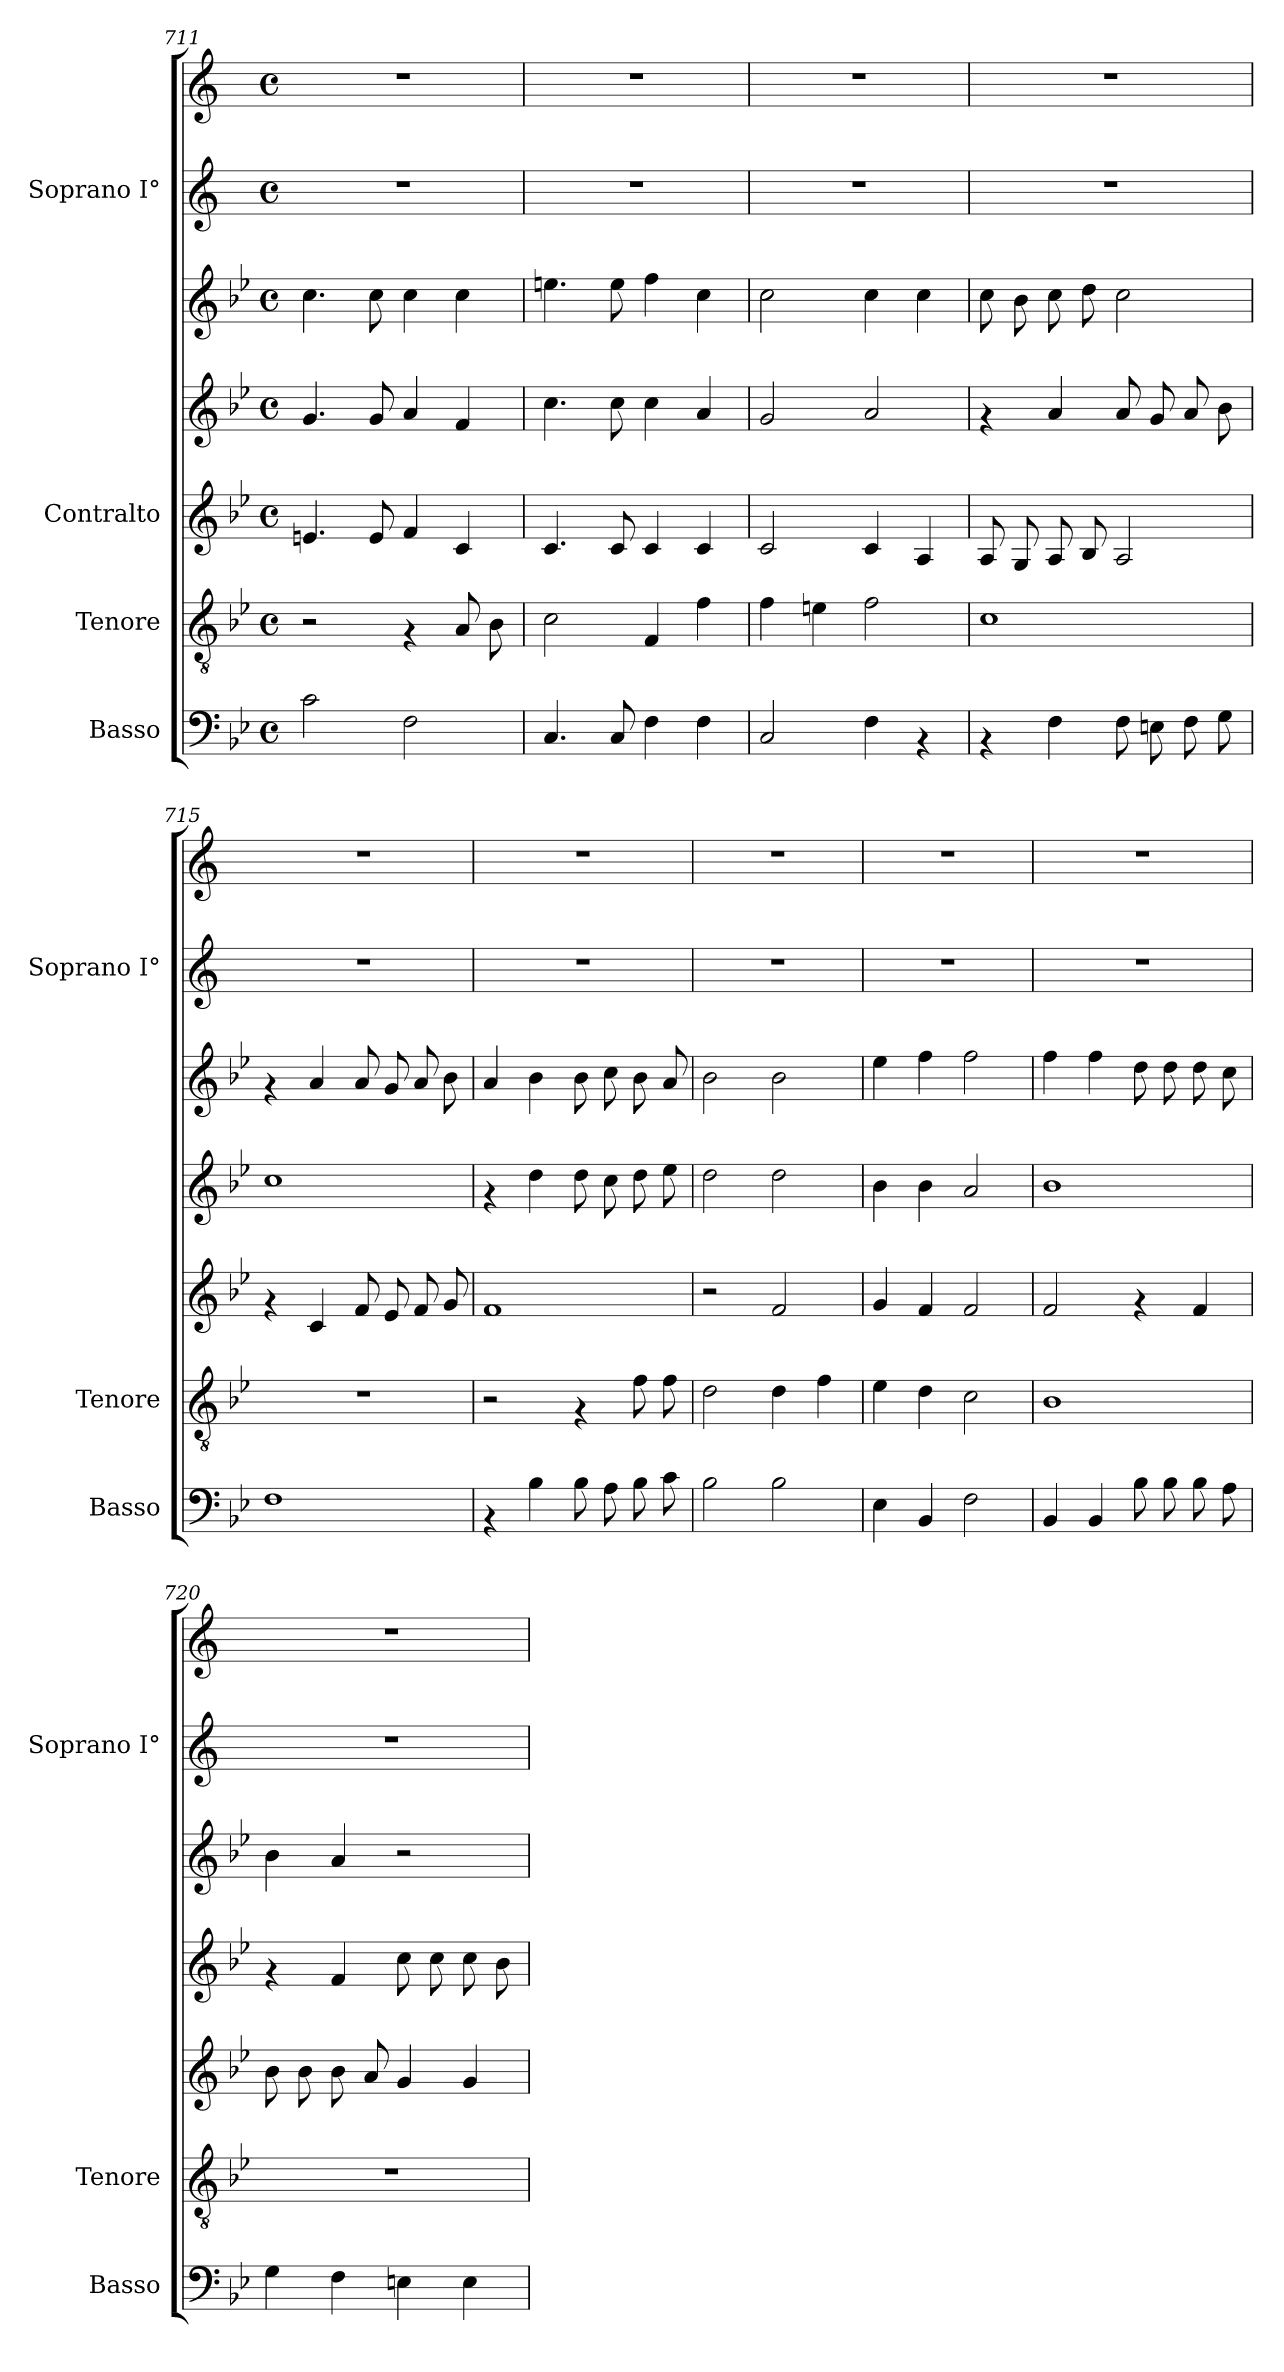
**kern	**kern	**kern	**kern	**kern	**kern	**kern
*part6	*part5	*part4	*part3	*part2	*part1	*part1
*staff7	*staff6	*staff5	*staff4	*staff3	*staff2	*staff1
*I"Basso	*I"Tenore	*I"Contralto	*	*	*I"Soprano I°	*
*I'Basso	*I'Tenore	*	*	*	*I'Soprano I°	*
!!LO:PB:g=z
*clefF4	*clefGv2	*clefG2	*clefG2	*clefG2	*clefG2	*clefG2
*k[b-e-]	*k[b-e-]	*k[b-e-]	*k[b-e-]	*k[b-e-]	*k[]	*k[]
*B-:	*B-:	*B-:	*B-:	*B-:	*C:	*C:
*M4/4	*M4/4	*M4/4	*M4/4	*M4/4	*M4/4	*M4/4
*met(c)	*met(c)	*met(c)	*met(c)	*met(c)	*met(c)	*met(c)
=711	=711	=711	=711	=711	=711	=711
2c\	2r	4.en/	4.g/	4.cc\	1r	1r
.	.	8e/	8g/	8cc\	.	.
2F\	4rF	4f/	4a/	4cc\	.	.
.	8A/	4c/	4f/	4cc\	.	.
.	8B-\	.	.	.	.	.
=712	=712	=712	=712	=712	=712	=712
4.C/	2c\	4.c/	4.cc\	4.een\	1r	1r
8C/	.	8c/	8cc\	8ee\	.	.
4F\	4F/	4c/	4cc\	4ff\	.	.
4F\	4f\	4c/	4a/	4cc\	.	.
=713	=713	=713	=713	=713	=713	=713
2C/	4f\	2c/	2g/	2cc\	1r	1r
.	4en\	.	.	.	.	.
4F\	2f\	4c/	2a/	4cc\	.	.
4rAA	.	4A/	.	4cc\	.	.
=714	=714	=714	=714	=714	=714	=714
4rAA	1c	8A/	4rf	8cc\	1r	1r
.	.	8G/	.	8b-\	.	.
4F\	.	8A/	4a/	8cc\	.	.
.	.	8B-/	.	8dd\	.	.
8F\	.	2A/	8a/	2cc\	.	.
8En\	.	.	8g/	.	.	.
8F\	.	.	8a/	.	.	.
8G\	.	.	8b-\	.	.	.
!!LO:LB:g=z
=715	=715	=715	=715	=715	=715	=715
1F	1r	4rf	1cc	4rf	1r	1r
.	.	4c/	.	4a/	.	.
.	.	8f/	.	8a/	.	.
.	.	8e-/	.	8g/	.	.
.	.	8f/	.	8a/	.	.
.	.	8g/	.	8b-\	.	.
=716	=716	=716	=716	=716	=716	=716
4rAA	2r	1f	4rf	4a/	1r	1r
4B-\	.	.	4dd\	4b-\	.	.
8B-\	4rF	.	8dd\	8b-\	.	.
8A\	.	.	8cc\	8cc\	.	.
8B-\	8f\	.	8dd\	8b-\	.	.
8c\	8f\	.	8ee-\	8a/	.	.
=717	=717	=717	=717	=717	=717	=717
2B-\	2d\	2r	2dd\	2b-\	1r	1r
2B-\	4d\	2f/	2dd\	2b-\	.	.
.	4f\	.	.	.	.	.
=718	=718	=718	=718	=718	=718	=718
4E-\	4e-\	4g/	4b-\	4ee-\	1r	1r
4BB-/	4d\	4f/	4b-\	4ff\	.	.
2F\	2c\	2f/	2a/	2ff\	.	.
=719	=719	=719	=719	=719	=719	=719
4BB-/	1B-	2f/	1b-	4ff\	1r	1r
4BB-/	.	.	.	4ff\	.	.
8B-\	.	4rf	.	8dd\	.	.
8B-\	.	.	.	8dd\	.	.
8B-\	.	4f/	.	8dd\	.	.
8A\	.	.	.	8cc\	.	.
!!LO:PB:g=z
=720	=720	=720	=720	=720	=720	=720
4G\	1r	8b-\	4rf	4b-\	1r	1r
.	.	8b-\	.	.	.	.
4F\	.	8b-\	4f/	4a/	.	.
.	.	8a/	.	.	.	.
4En\	.	4g/	8cc\	2r	.	.
.	.	.	8cc\	.	.	.
4E\	.	4g/	8cc\	.	.	.
.	.	.	8b-\	.	.	.
=	=	=	=	=	=	=
*-	*-	*-	*-	*-	*-	*-
